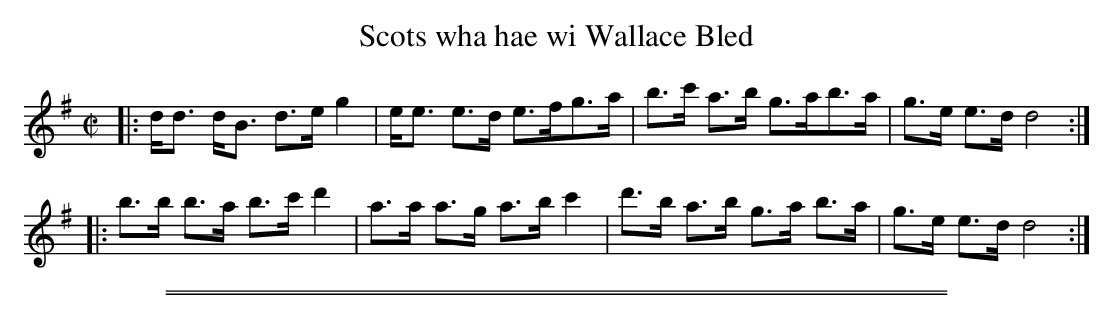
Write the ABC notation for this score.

X:1
T: Scots wha hae wi Wallace Bled
M: C|
L: 1/8
K: G
|:\
d<d d<B d>e g2 | e<e e>d e>fg>a |\
b>c' a>b g>ab>a | g>e e>d d4 :|
|:\
b>b b>a b>c' d'2 | a>a a>g a>b c'2 |\
d'>b a>b g>a b>a | g>e e>d d4 :|
